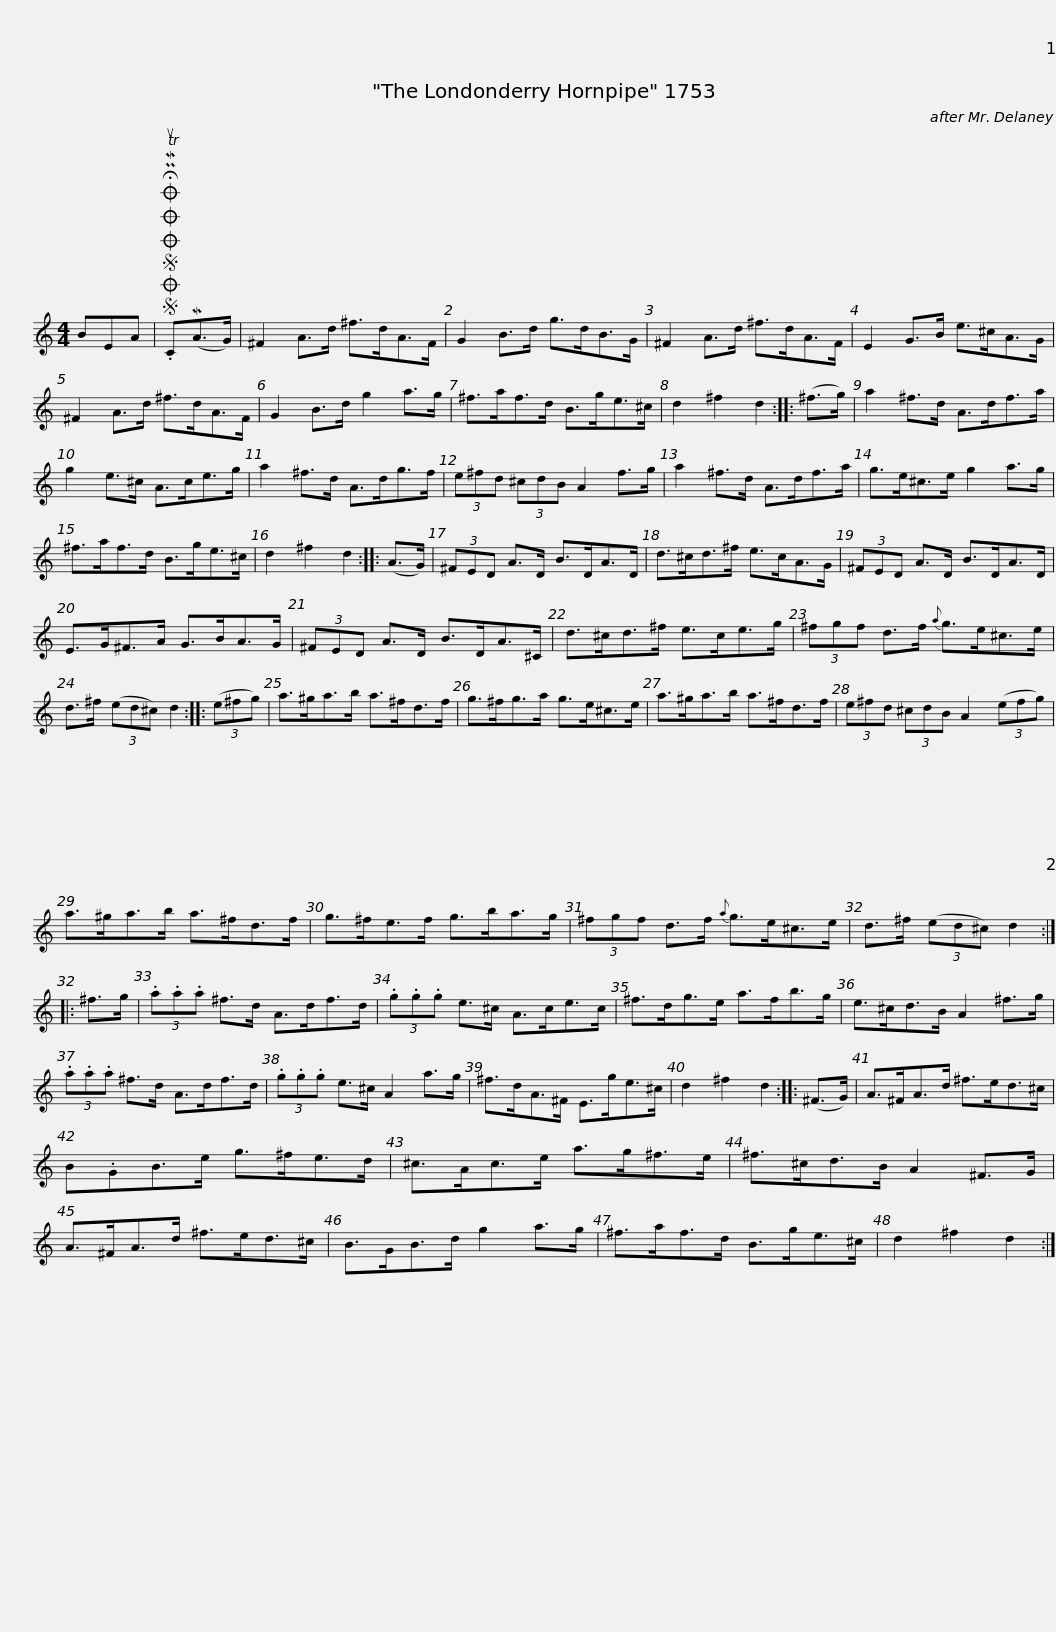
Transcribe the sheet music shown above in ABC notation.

X:1
L:1/8
M:4/4
I:linebreak $
K:C
V:1 treble
V:1
 BEA |SOSOOO .!fermata!PMTuC(MA>G) | ^F2 A>d ^f>dA>F | G2 B>d g>dB>G | ^F2 A>d ^f>dA>F | %5
 E2 G>B e>^cA>G |$ ^F2 A>d ^f>dA>F | G2 B>d g2 a>g | ^f>af>d B>ge>^c | d2 ^f2 d2 :: %10
 (^f>g) | a2 ^f>d A>df>a |$ g2 e>^c A>ce>g | a2 ^f>d A>dg>f | (3e^fd (3^cdB A2 f>g | %15
 a2 ^f>d A>df>a | g>e^c>e g2 a>g |$ ^f>af>d B>ge>^c | d2 ^f2 d2 :: (A>G) | %20
 (3^FED A>D B>DA>D | d>^cd>^f e>cA>G |$ (3^FED A>D B>DA>D | E>G^F>A G>BA>G | (3^FED A>D B>DA>^C | %25
 d>^cd>^f e>ce>g |$ (3^fgf d>f{a} g>e^c>e | d>^f (3(ed^c) d2 :: (3(e^fg) | a>^ga>b a>^fd>f | %30
 g>^fg>a g>e^c>e |$ a>^ga>b a>^fd>f | (3e^fd (3^cdB A2 (3(efg) | a>^ga>b a>^fd>f | g>^fe>f g>ba>g |$ %35
 (3^fgf d>f{a} g>e^c>e | d>^f (3(ed^c) d2 :: ^f>g | (3.a.a.a ^f>d A>df>d | (3.g.g.g e>^c A>ce>c |$ %40
 ^f>dg>e a>fb>g | e>^cd>B A2 ^f>g | (3.a.a.a ^f>d A>df>d | (3.g.g.g e>^c A2 a>g |$ ^f>dA>^F E>ge>^c | %45
 d2 ^f2 d2 :: (^F>G) | A>^FA>d ^f>ed>^c | B.GB>e g>^fe>d | ^c>Ac>e a>g^f>e |$ %50
 ^f>^cd>B A2 ^F>G | A>^FA>d ^f>ed>^c | B>GB>d g2 a>g | ^f>af>d B>ge>^c | d2 ^f2 d2 :| %55
